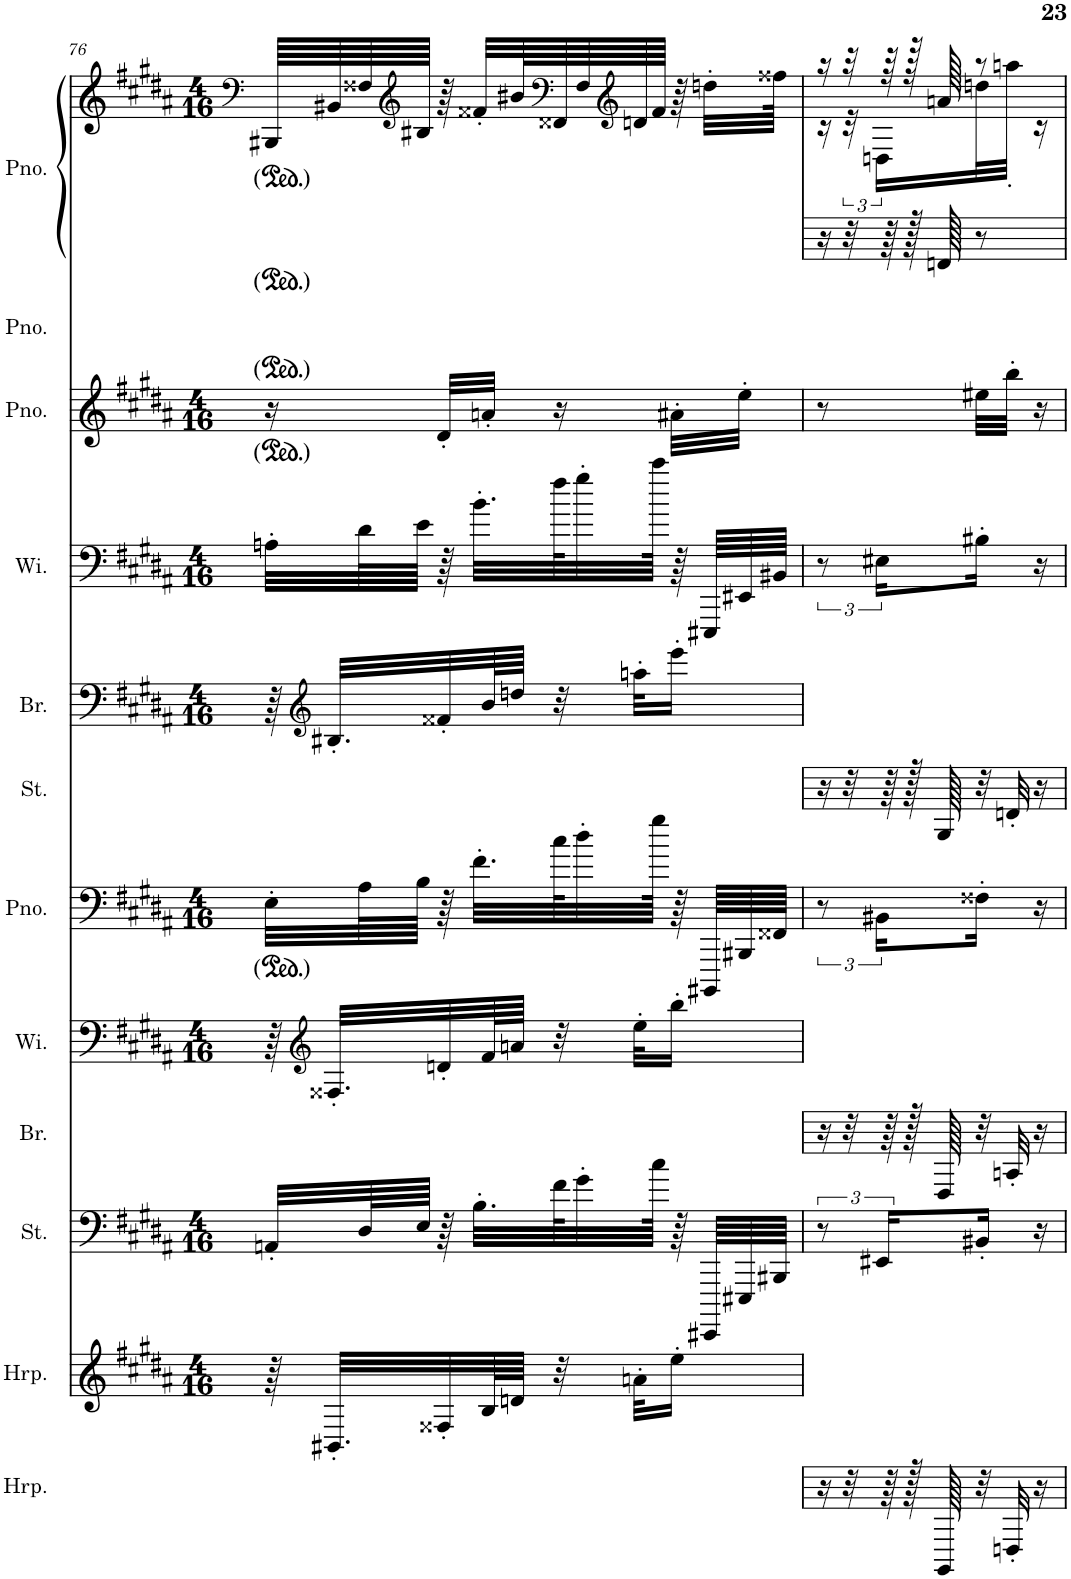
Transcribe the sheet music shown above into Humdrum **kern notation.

**kern	**kern	**kern	**kern	**kern	**kern	**kern	**kern	**kern	**kern	**kern	**kern	**kern
*part12	*part11	*part10	*part9	*part8	*part7	*part6	*part5	*part4	*part3	*part2	*part1	*part1
*staff13	*staff12	*staff11	*staff10	*staff9	*staff8	*staff7	*staff6	*staff5	*staff4	*staff3	*staff2	*staff1
*I"Harp	*I"Harp	*I"Strings	*I"Brass	*I"Winds	*I"Piano	*I"Strings	*I"Brass	*I"Winds	*I"Piano	*I"Piano	*I"Piano	*
*I'Hrp.	*I'Hrp.	*I'St.	*I'Br.	*I'Wi.	*I'Pno.	*I'St.	*I'Br.	*I'Wi.	*I'Pno.	*I'Pno.	*I'Pno.	*
!!LO:PB:g=z
*clefG2	*clefG2	*clefF4	*clefG2	*clefF4	*clefF4	*clefG2	*clefF4	*clefF4	*clefG2	*clefG2	*clefG2	*clefF4
*k[f#c#g#d#a#]	*k[f#c#g#d#a#]	*k[f#c#g#d#a#]	*k[f#c#g#d#a#]	*k[f#c#g#d#a#]	*k[f#c#g#d#a#]	*k[f#c#g#d#a#]	*k[f#c#g#d#a#]	*k[f#c#g#d#a#]	*k[f#c#g#d#a#]	*k[f#c#g#d#a#]	*k[f#c#g#d#a#]	*k[f#c#g#d#a#]
*M4/16	*M4/16	*M4/16	*M4/16	*M4/16	*M4/16	*M4/16	*M4/16	*M4/16	*M4/16	*M4/16	*M4/16	*M4/16
=76	=76	=76	=76	=76	=76	=76	=76	=76	=76	=76	=76	=76
4r	64r	32AAn'/LLL	4r	64r	32E'\LLL	4r	64r	32An'\LLL	16r	4r	4r	64BBB#X/LLLL
*	*	*	*	*clefG2	*	*	*clefG2	*	*	*	*	*
.	32.BB#X'/LLL	.	.	32.F##X'/LLL	.	.	32.B#X'/LLL	.	.	.	.	64BB#X/
.	.	64D#/L	.	.	64A#\L	.	.	64d#\L	.	.	.	64F##X/
*	*	*	*	*	*	*	*	*	*	*	*	*clefG2
.	.	64E/JJJJ	.	.	64B\JJJJ	.	.	64e\JJJJ	.	.	.	64B#X/JJJJ
.	32F##X'/	64r	.	32dn'/	64r	.	32f##X'/	64r	32d#'/LLL	.	.	64r
.	.	32.B'\LLL	.	.	32.f#'\LLL	.	.	32.b'\LLL	.	.	.	32f##X'/LLL
.	64B/L	.	.	64f#/L	.	.	64b/L	.	32an'/JJJ	.	.	.
.	64dn/JJJJ	.	.	64an/JJJJ	.	.	64ddn/JJJJ	.	.	.	.	64b#X/L
*	*	*	*	*	*	*	*	*	*	*	*	*clefF4
.	32r	64f#\K	.	32r	64cc#\K	.	32r	64ff#\K	16r	.	.	64FF##X/
.	.	32g#'\	.	.	32dd#'\	.	.	32gg#'\	.	.	.	64F##/
*	*	*	*	*	*	*	*	*	*	*	*	*clefG2
.	32an'\KLL	.	.	32ee'\KLL	.	.	32aan'\KLL	.	.	.	.	64dn/
.	.	64cc#\JJJk	.	.	64gg#\JJJk	.	.	64ccc#\JJJk	.	.	.	64f##/JJJJ
.	16ee'\JJ	64r	.	16bb'\JJ	64r	.	16eee'\JJ	64r	32a#X'\LLL	.	.	64r
.	.	64EEEE#X/LLLL	.	.	64BBBB#X/LLLL	.	.	64EEE#X/LLLL	.	.	.	32ddn'\LLL
.	.	64EEE#X/	.	.	64BBB#X/	.	.	64EE#X/	32ee'\JJJ	.	.	.
.	.	64BBB#X/JJJJ	.	.	64FF##X/JJJJ	.	.	64BB#X/JJJJ	.	.	.	64ff##X\JJJk
=77	=77	=77	=77	=77	=77	=77	=77	=77	=77	=77	=77	=77
*	*	*	*	*	*	*	*	*	*	*	*	*^
16r	4r	12r	16r	4r	12r	16r	4r	12r	8r	4r	16r	16r	16r
32r	.	.	32r	.	.	32r	.	.	.	.	32r	32r	48r
.	.	24EE#X/LL	.	.	24BB#X\LL	.	.	24E#X\LL	.	.	.	.	24Dn\LL
64r	.	.	64r	.	.	64r	.	.	.	.	64r	64r	.
128r	.	.	128r	.	.	128r	.	.	.	.	128r	128r	.
128GG#/	.	.	128D#/	.	.	128G#/	.	.	.	.	128dn/	128an/	.
32r	.	16BB#X'/JJ	32r	.	16F##X'\JJ	32r	.	16B#X'\JJ	32ee#X\LLL	.	8r	8r	32ddn\L
32Dn'/	.	.	32An'/	.	.	32dn'/	.	.	32bb'\JJJ	.	.	.	32aan'\JJJ
16r	.	16r	16r	.	16r	16r	.	16r	16r	.	.	.	16r
*	*	*	*	*	*	*	*	*	*	*	*	*v	*v
=	=	=	=	=	=	=	=	=	=	=	=	=
*-	*-	*-	*-	*-	*-	*-	*-	*-	*-	*-	*-	*-
